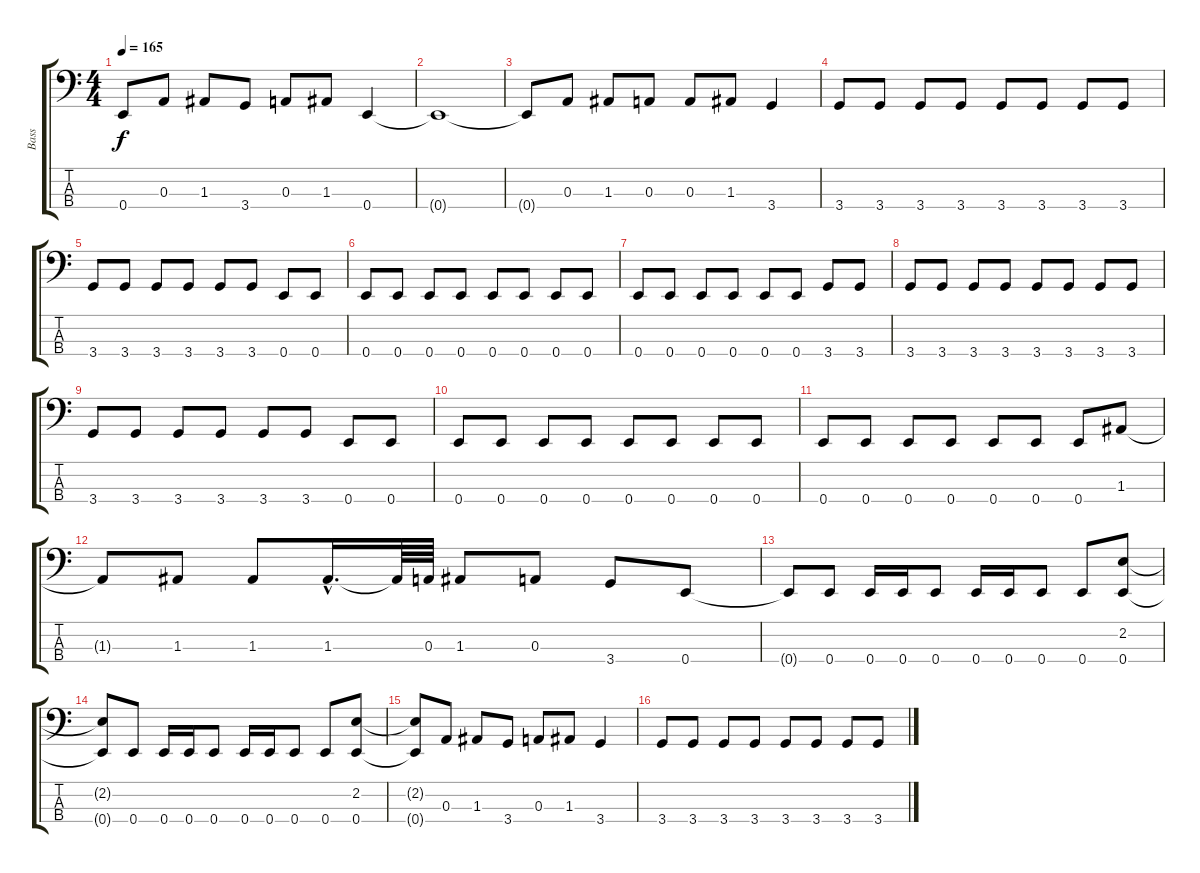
\track ("Bass" "Bass") {instrument electricbasspick}
\staff {score tabs}
\tuning (G2 D2 A1 E1) {hide}
\ts (4 4)
\tempo 165
\clef f4
\ks c
0.4{t}.8{dy f} 0.3.8 1.3.8 3.4.8 0.3.8 1.3.8 0.4.4 |
0.4{t}.1 |
0.4{t}.8 0.3.8 1.3.8 0.3.8 0.3.8 1.3.8 3.4.4 |
3.4.8 3.4.8 3.4.8 3.4.8 3.4.8 3.4.8 3.4.8 3.4.8 |
3.4.8 3.4.8 3.4.8 3.4.8 3.4.8 3.4.8 0.4.8 0.4.8 |
0.4.8 0.4.8 0.4.8 0.4.8 0.4.8 0.4.8 0.4.8 0.4.8 |
0.4.8 0.4.8 0.4.8 0.4.8 0.4.8 0.4.8 3.4.8 3.4.8 |
3.4.8 3.4.8 3.4.8 3.4.8 3.4.8 3.4.8 3.4.8 3.4.8 |
3.4.8 3.4.8 3.4.8 3.4.8 3.4.8 3.4.8 0.4.8 0.4.8 |
0.4.8 0.4.8 0.4.8 0.4.8 0.4.8 0.4.8 0.4.8 0.4.8 |
0.4.8 0.4.8 0.4.8 0.4.8 0.4.8 0.4.8 0.4.8 1.3.8 |
1.3{t}.8 1.3.8 1.3.8 1.3{hac}.16{d} 1.3{t}.64 0.3.64 1.3.8 0.3.8 3.4.8 0.4.8 |
0.4{t}.8 0.4.8 0.4.16 0.4.16 0.4.8 0.4.16 0.4.16 0.4.8 0.4.8 (2.2 0.4).8 |
(2.2{t} 0.4{t}).8 0.4.8 0.4.16 0.4.16 0.4.8 0.4.16 0.4.16 0.4.8 0.4.8 (2.2 0.4).8 |
(2.2{t} 0.4{t}).8 0.3.8 1.3.8 3.4.8 0.3.8 1.3.8 3.4.4 |
3.4.8 3.4.8 3.4.8 3.4.8 3.4.8 3.4.8 3.4.8 3.4.8
